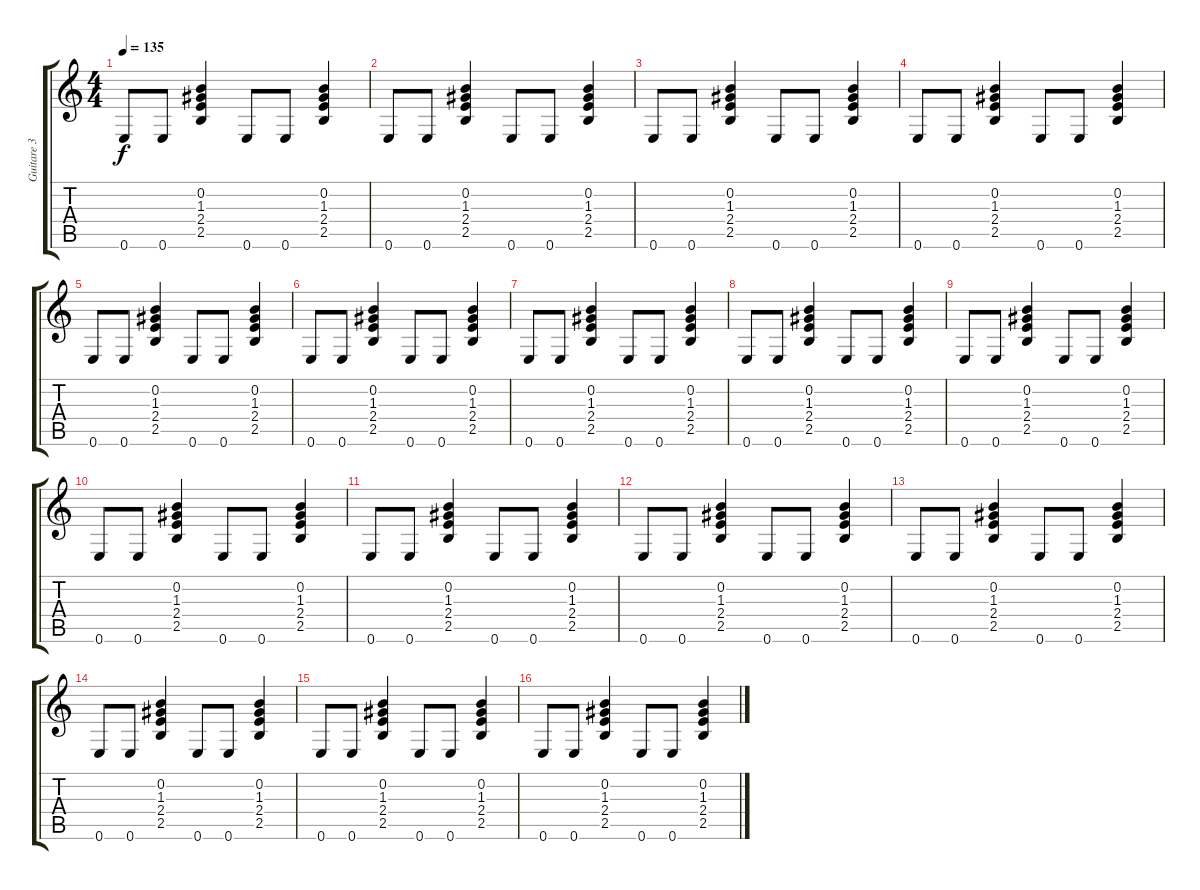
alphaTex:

\track ("Guitare 3 (rythmique)" "Guitare 3 ") {instrument distortionguitar}
\staff {score tabs}
\tuning (E4 B3 G3 D3 A2 E2) {hide}
\ts (4 4)
\tempo 135
\clef g2
\ks c
0.6.8{dy f} 0.6.8 (0.2 1.3 2.4 2.5).4 0.6.8 0.6.8 (0.2 1.3 2.4 2.5).4 |
0.6.8 0.6.8 (0.2 1.3 2.4 2.5).4 0.6.8 0.6.8 (0.2 1.3 2.4 2.5).4 |
0.6.8 0.6.8 (0.2 1.3 2.4 2.5).4 0.6.8 0.6.8 (0.2 1.3 2.4 2.5).4 |
0.6.8 0.6.8 (0.2 1.3 2.4 2.5).4 0.6.8 0.6.8 (0.2 1.3 2.4 2.5).4 |
0.6.8 0.6.8 (0.2 1.3 2.4 2.5).4 0.6.8 0.6.8 (0.2 1.3 2.4 2.5).4 |
0.6.8 0.6.8 (0.2 1.3 2.4 2.5).4 0.6.8 0.6.8 (0.2 1.3 2.4 2.5).4 |
0.6.8 0.6.8 (0.2 1.3 2.4 2.5).4 0.6.8 0.6.8 (0.2 1.3 2.4 2.5).4 |
0.6.8 0.6.8 (0.2 1.3 2.4 2.5).4 0.6.8 0.6.8 (0.2 1.3 2.4 2.5).4 |
0.6.8 0.6.8 (0.2 1.3 2.4 2.5).4 0.6.8 0.6.8 (0.2 1.3 2.4 2.5).4 |
0.6.8 0.6.8 (0.2 1.3 2.4 2.5).4 0.6.8 0.6.8 (0.2 1.3 2.4 2.5).4 |
0.6.8 0.6.8 (0.2 1.3 2.4 2.5).4 0.6.8 0.6.8 (0.2 1.3 2.4 2.5).4 |
0.6.8 0.6.8 (0.2 1.3 2.4 2.5).4 0.6.8 0.6.8 (0.2 1.3 2.4 2.5).4 |
0.6.8 0.6.8 (0.2 1.3 2.4 2.5).4 0.6.8 0.6.8 (0.2 1.3 2.4 2.5).4 |
0.6.8 0.6.8 (0.2 1.3 2.4 2.5).4 0.6.8 0.6.8 (0.2 1.3 2.4 2.5).4 |
0.6.8 0.6.8 (0.2 1.3 2.4 2.5).4 0.6.8 0.6.8 (0.2 1.3 2.4 2.5).4 |
0.6.8 0.6.8 (0.2 1.3 2.4 2.5).4 0.6.8 0.6.8 (0.2 1.3 2.4 2.5).4
